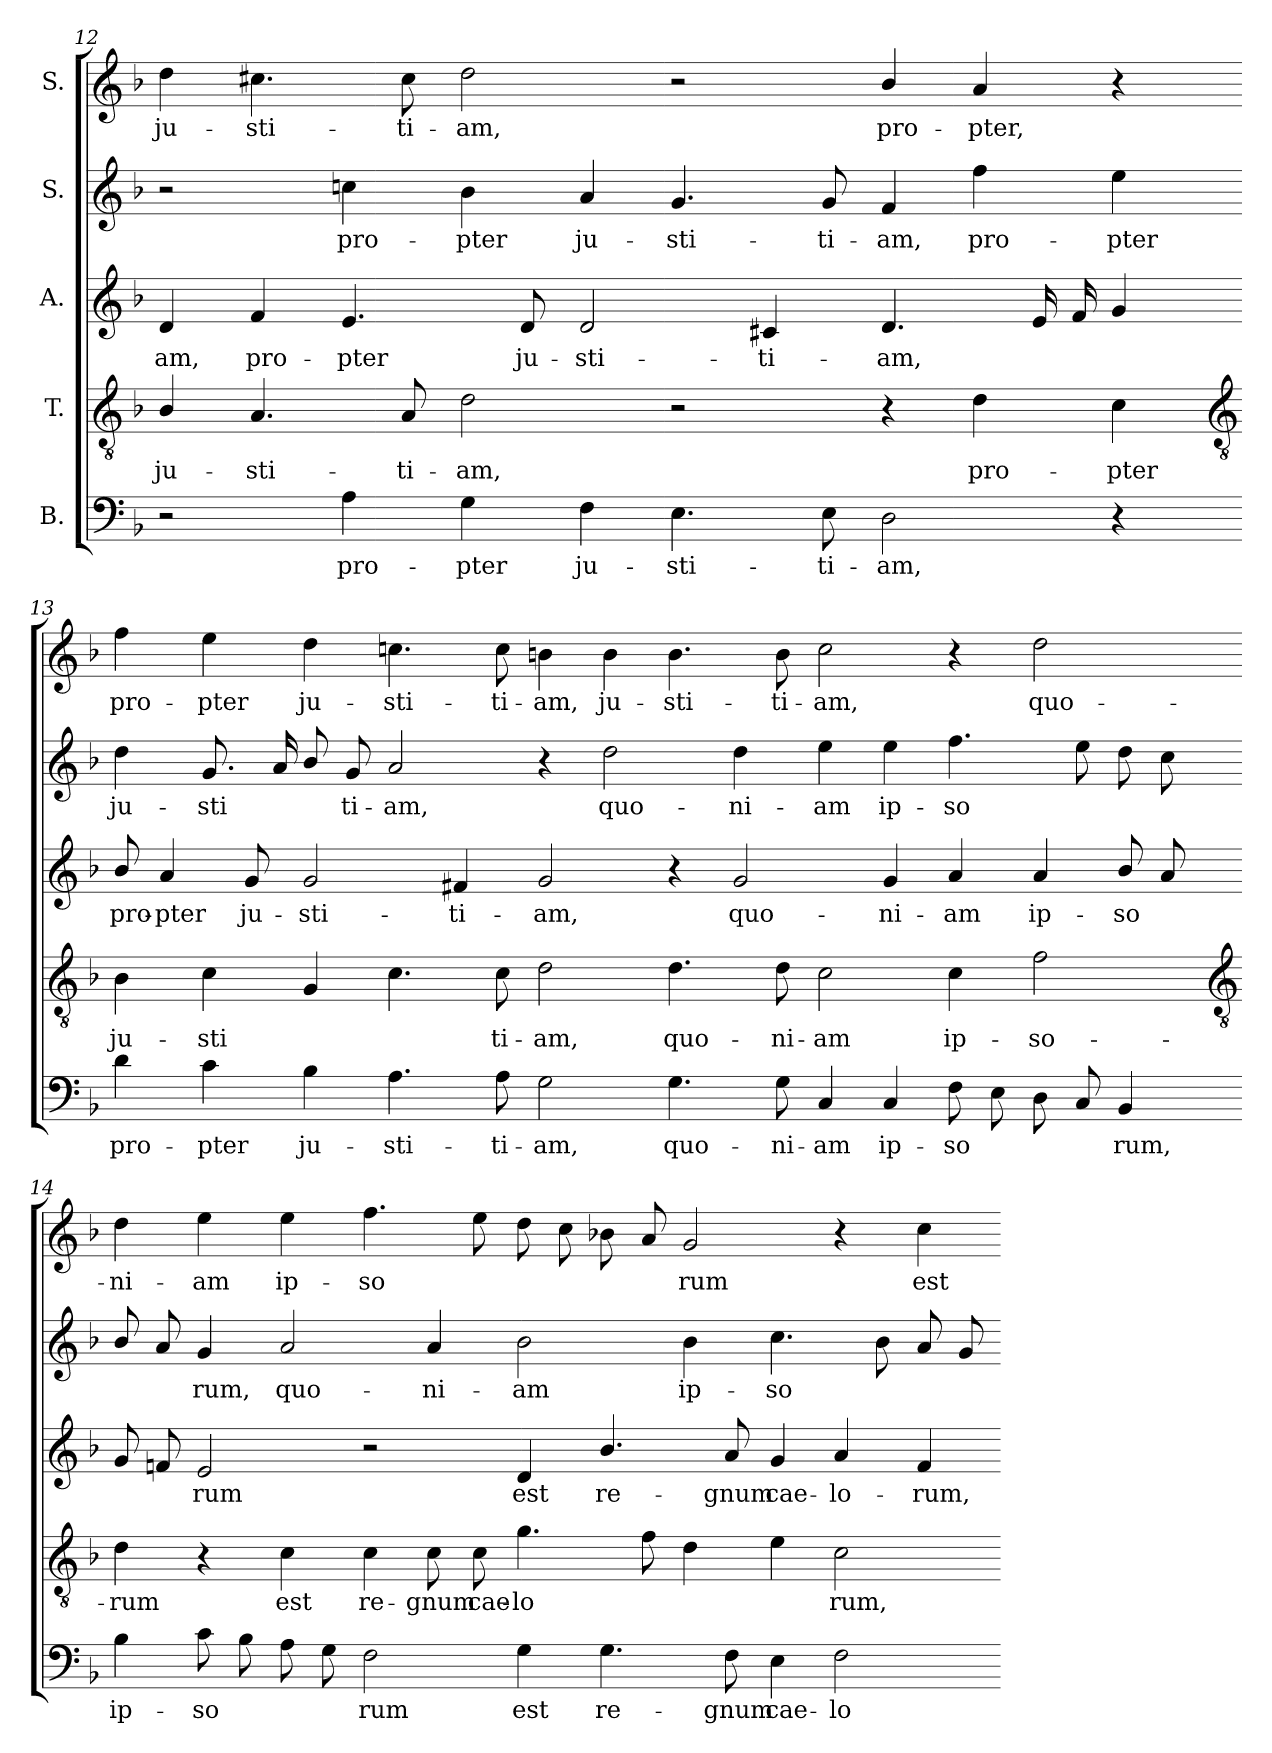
**kern	**text	**kern	**text	**kern	**text	**kern	**text	**kern	**text
*part5	*part5	*part4	*part4	*part3	*part3	*part2	*part2	*part1	*part1
*staff5	*staff5	*staff4	*staff4	*staff3	*staff3	*staff2	*staff2	*staff1	*staff1
*I"B.	*	*I"T.	*	*I"A.	*	*I"S.	*	*I"S.	*
!!LO:LB:g=z
*clefF4	*	*clefGv2	*	*clefG2	*	*clefG2	*	*clefG2	*
*k[b-]	*	*k[b-]	*	*k[b-]	*	*k[b-]	*	*k[b-]	*
*F:	*	*F:	*	*F:	*	*F:	*	*F:	*
=12	=12	=12	=12	=12	=12	=12	=12	=12	=12
!	!	!	!LO:LY:b	!	!LO:LY:b	!	!	!	!LO:LY:b
2r	.	4B-/	ju-	4d	-am,	2r	.	4dd	ju-
!	!	!	!LO:LY:b	!	!LO:LY:b	!	!	!	!LO:LY:b
.	.	4.A	-sti-	4f	pro-	.	.	4.cc#X	-sti-
!	!LO:LY:b	!	!	!	!LO:LY:b	!	!LO:LY:b	!	!
4A	pro-	.	.	4.e	-pter	4ccn	pro-	.	.
!	!	!	!LO:LY:b	!	!	!	!	!	!LO:LY:b
.	.	8A	-ti-	.	.	.	.	8cc#	-ti-
!	!LO:LY:b	!	!LO:LY:b	!	!	!	!LO:LY:b	!	!LO:LY:b
4G	-pter	2d	-am,	.	.	4b-	-pter	2dd	-am,
!	!	!	!	!	!LO:LY:b	!	!	!	!
.	.	.	.	8d	ju-	.	.	.	.
!	!LO:LY:b	!	!	!	!LO:LY:b	!	!LO:LY:b	!	!
4F	ju-	.	.	2d	-sti-	4a	ju-	.	.
!	!LO:LY:b	!	!	!	!	!	!LO:LY:b	!	!
4.E	-sti-	2r	.	.	.	4.g	-sti-	2r	.
!	!	!	!	!	!LO:LY:b	!	!	!	!
.	.	.	.	4c#X	-ti-	.	.	.	.
!	!LO:LY:b	!	!	!	!	!	!LO:LY:b	!	!
8E	-ti-	.	.	.	.	8g	-ti-	.	.
!	!LO:LY:b	!	!	!	!LO:LY:b	!	!LO:LY:b	!	!LO:LY:b
2D	-am,	4r	.	4.d	-am,	4f	-am,	4b-/	pro-
!	!	!	!LO:LY:b	!	!	!	!LO:LY:b	!	!LO:LY:b
.	.	4d	pro-	.	.	4ff	pro-	4a	-pter,
.	.	.	.	16e	.	.	.	.	.
.	.	.	.	16f	.	.	.	.	.
!	!	!	!LO:LY:b	!	!	!	!LO:LY:b	!	!
4r	.	4c	-pter	4g	.	4ee	-pter	4r	.
!!LO:LB:g=z
=13-	=13-	=13-	=13-	=13-	=13-	=13-	=13-	=13-	=13-
*	*	*clefGv2	*	*	*	*	*	*	*
!	!LO:LY:b	!	!LO:LY:b	!	!LO:LY:b	!	!LO:LY:b	!	!LO:LY:b
4d	pro-	4B-	ju-	8b-/	pro-	4dd	ju-	4ff	pro-
!	!	!	!	!	!LO:LY:b	!	!	!	!
.	.	.	.	4a	-pter	.	.	.	.
!	!LO:LY:b	!	!LO:LY:b	!	!	!	!LO:LY:b	!	!LO:LY:b
4c	-pter	4c	-sti	.	.	8.g	-sti	4ee	-pter
!	!	!	!	!	!LO:LY:b	!	!	!	!
.	.	.	.	8g	ju-	.	.	.	.
.	.	.	.	.	.	16a	.	.	.
!	!LO:LY:b	!	!	!	!LO:LY:b	!	!	!	!LO:LY:b
4B-	ju-	4G	.	2g	-sti-	8b-/	.	4dd	ju-
!	!	!	!	!	!	!	!LO:LY:b	!	!
.	.	.	.	.	.	8g	ti-	.	.
!	!LO:LY:b	!	!	!	!	!	!LO:LY:b	!	!LO:LY:b
4.A	-sti-	4.c	.	.	.	2a	-am,	4.cc	-sti-
!	!	!	!	!	!LO:LY:b	!	!	!	!
.	.	.	.	4f#X	-ti-	.	.	.	.
!	!LO:LY:b	!	!LO:LY:b	!	!	!	!	!	!LO:LY:b
8A	-ti-	8c	ti-	.	.	.	.	8cc	-ti-
!	!LO:LY:b	!	!LO:LY:b	!	!LO:LY:b	!	!	!	!LO:LY:b
2G	-am,	2d	-am,	2g	-am,	4r	.	4bn	-am,
!	!	!	!	!	!	!	!LO:LY:b	!	!LO:LY:b
.	.	.	.	.	.	2dd	quo-	4b	ju-
!	!LO:LY:b	!	!LO:LY:b	!	!	!	!	!	!LO:LY:b
4.G	quo-	4.d	quo-	4r	.	.	.	4.b	-sti-
!	!	!	!	!	!LO:LY:b	!	!LO:LY:b	!	!
.	.	.	.	2g	quo-	4dd	-ni-	.	.
!	!LO:LY:b	!	!LO:LY:b	!	!	!	!	!	!LO:LY:b
8G	-ni-	8d	-ni-	.	.	.	.	8b	-ti-
!	!LO:LY:b	!	!LO:LY:b	!	!	!	!LO:LY:b	!	!LO:LY:b
4C	-am	2c	-am	.	.	4ee	-am	2cc	-am,
!	!LO:LY:b	!	!	!	!LO:LY:b	!	!LO:LY:b	!	!
4C	ip-	.	.	4g	-ni-	4ee	ip-	.	.
!	!LO:LY:b	!	!LO:LY:b	!	!LO:LY:b	!	!LO:LY:b	!	!
8F	-so	4c	ip-	4a	-am	4.ff	-so	4r	.
8E	.	.	.	.	.	.	.	.	.
!	!	!	!LO:LY:b	!	!LO:LY:b	!	!	!	!LO:LY:b
8D	.	2f	-so-	4a	ip-	.	.	2dd	quo-
8C	.	.	.	.	.	8ee	.	.	.
!	!LO:LY:b	!	!	!	!LO:LY:b	!	!	!	!
4BB-	rum,	.	.	8b-/	-so	8dd	.	.	.
.	.	.	.	8a	.	8cc	.	.	.
!!LO:LB:g=z
=14-	=14-	=14-	=14-	=14-	=14-	=14-	=14-	=14-	=14-
*	*	*clefGv2	*	*	*	*	*	*	*
!	!LO:LY:b	!	!LO:LY:b	!	!	!	!	!	!LO:LY:b
4B-	ip-	4d	-rum	8g	.	8b-/	.	4dd	-ni-
.	.	.	.	8f	.	8a	.	.	.
!	!LO:LY:b	!	!	!	!LO:LY:b	!	!LO:LY:b	!	!LO:LY:b
8c	-so	4r	.	2e	rum	4g	rum,	4ee	-am
8B-	.	.	.	.	.	.	.	.	.
!	!	!	!LO:LY:b	!	!	!	!LO:LY:b	!	!LO:LY:b
8A	.	4c	est	.	.	2a	quo-	4ee	ip-
8G	.	.	.	.	.	.	.	.	.
!	!LO:LY:b	!	!LO:LY:b	!	!	!	!	!	!LO:LY:b
2F	rum	4c	re-	2r	.	.	.	4.ff	-so
!	!	!	!LO:LY:b	!	!	!	!LO:LY:b	!	!
.	.	8c	-gnum	.	.	4a	-ni-	.	.
!	!	!	!LO:LY:b	!	!	!	!	!	!
.	.	8c	cae-	.	.	.	.	8ee	.
!	!LO:LY:b	!	!LO:LY:b	!	!LO:LY:b	!	!LO:LY:b	!	!
4G	est	4.g	-lo	4d	est	2b-	-am	8dd	.
.	.	.	.	.	.	.	.	8cc	.
!	!LO:LY:b	!	!	!	!LO:LY:b	!	!	!	!
4.G	re-	.	.	4.b-/	re-	.	.	8b-	.
.	.	8f	.	.	.	.	.	8a	.
!	!	!	!	!	!	!	!LO:LY:b	!	!LO:LY:b
.	.	4d	.	.	.	4b-	ip-	2g	rum
!	!LO:LY:b	!	!	!	!LO:LY:b	!	!	!	!
8F	-gnum	.	.	8a	-gnum	.	.	.	.
!	!LO:LY:b	!	!	!	!LO:LY:b	!	!LO:LY:b	!	!
4E	cae-	4e	.	4g	cae-	4.cc	-so	.	.
!	!LO:LY:b	!	!LO:LY:b	!	!LO:LY:b	!	!	!	!
2F	-lo-	2c	rum,	4a	-lo-	.	.	4r	.
.	.	.	.	.	.	8b-	.	.	.
!	!	!	!	!	!LO:LY:b	!	!	!	!LO:LY:b
.	.	.	.	4f	-rum,	8a	.	4cc	est
.	.	.	.	.	.	8g	.	.	.
=-	=-	=-	=-	=-	=-	=-	=-	=-	=-
*-	*-	*-	*-	*-	*-	*-	*-	*-	*-
